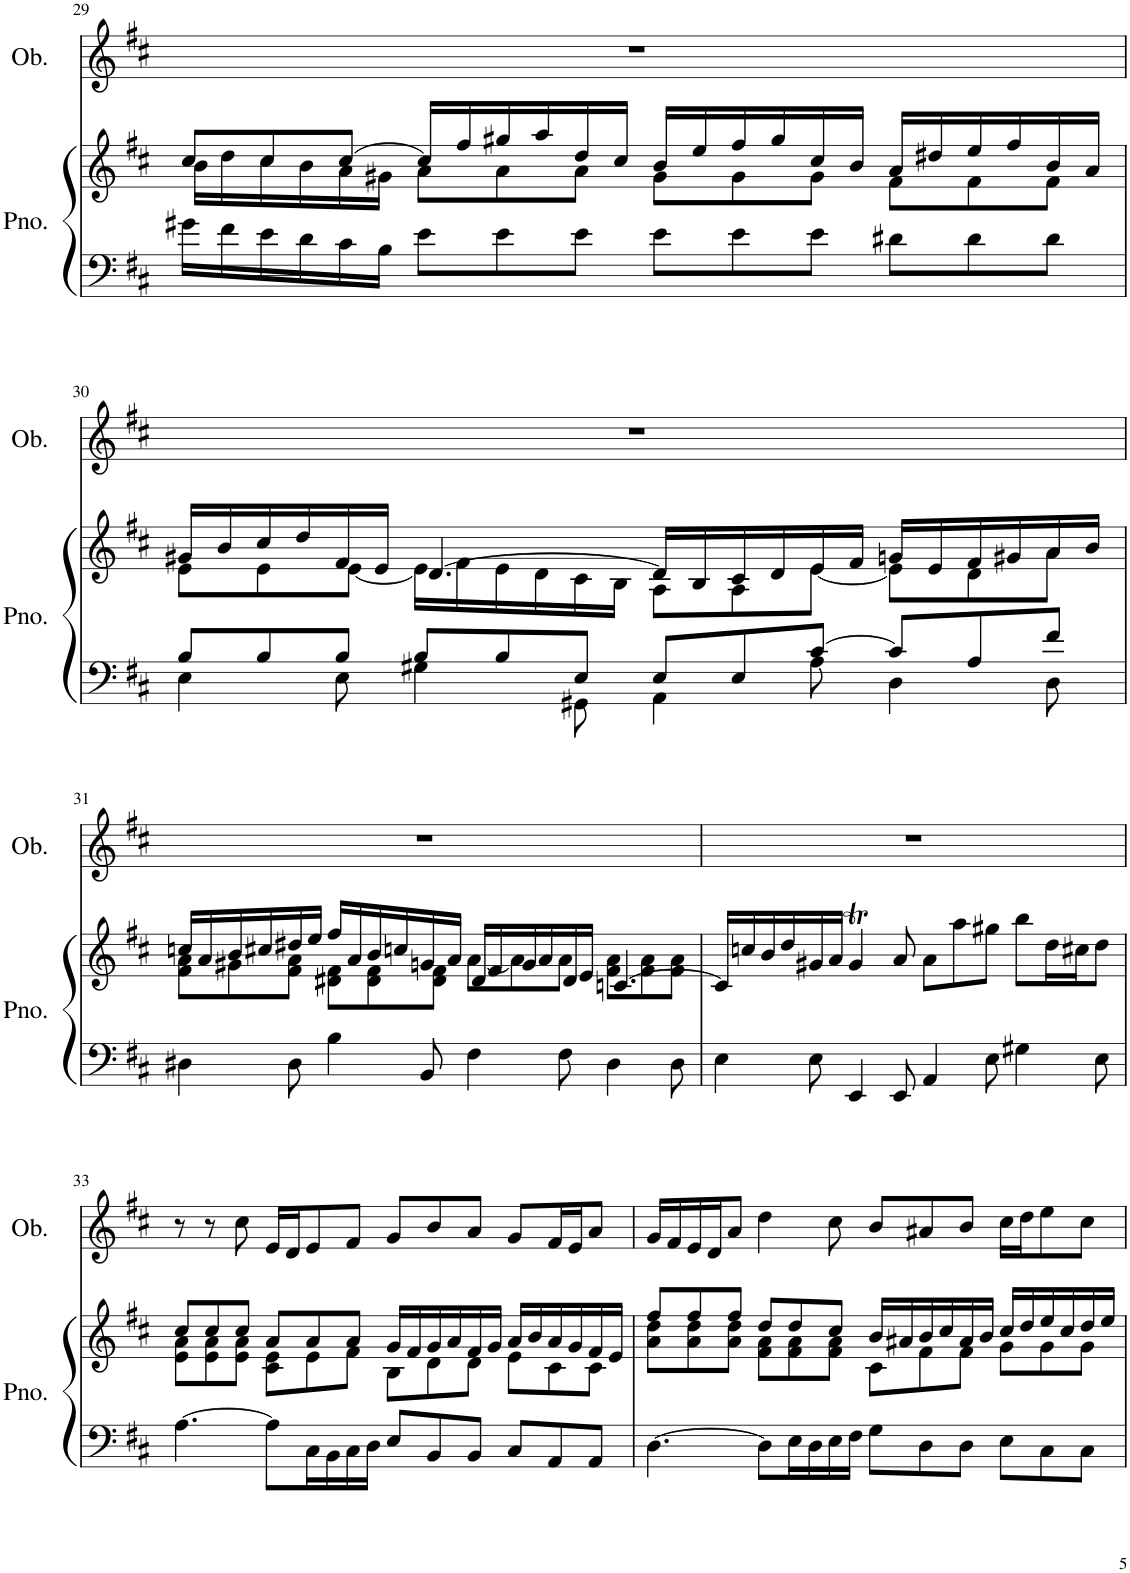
**kern	**kern	**kern
*part2	*part2	*part1
*staff3	*staff2	*staff1
*I"Piano	*	*I"Oboe
*I'Pno.	*	*I'Ob.
!!LO:PB:g=z
*clefF4	*clefG2	*clefG2
*k[f#c#]	*k[f#c#]	*k[f#c#]
*M12/8	*M12/8	*M12/8
=29	=29	=29
*	*^	*
16g#X\LL	8cc#/L	16b\LL	1.r
16f#\	.	16dd\	.
16e\	8cc#/	16cc#\	.
16d\	.	16b\	.
16c#\	[8cc#/J	16a\	.
16B\JJ	.	16g#X\JJ	.
8e\L	16cc#/LL]	8a\L	.
.	16ff#/	.	.
8e\	16gg#X/	8a\	.
.	16aa/	.	.
8e\J	16dd/	8a\J	.
.	16cc#/JJ	.	.
8e\L	16b/LL	8g#\L	.
.	16ee/	.	.
8e\	16ff#/	8g#\	.
.	16gg#/	.	.
8e\J	16cc#/	8g#\J	.
.	16b/JJ	.	.
8d#X\L	16a/LL	8f#\L	.
.	16dd#X/	.	.
8d#\	16ee/	8f#\	.
.	16ff#/	.	.
8d#\J	16b/	8f#\J	.
.	16a/JJ	.	.
!!LO:LB:g=z
=30	=30	=30	=30
*^	*	*	*
8B/L	4E\	16g#X/LL	8e\L	1.r
.	.	16b/	.	.
8B/	.	16cc#/	8e\	.
.	.	16dd/	.	.
8B/J	8E\	16f#/	[8e\J	.
.	.	16e/JJ	.	.
8B/L	4G#X\	[4.d/	16e\LL]	.
.	.	.	16f#\	.
8B/	.	.	16e\	.
.	.	.	16d\	.
8E/J	8GG#X\	.	16c#\	.
.	.	.	16B\JJ	.
8E/L	4AA\	16d/LL]	8A\L	.
.	.	16B/	.	.
8E/	.	16c#/	8A\	.
.	.	16d/	.	.
[8c#/J	8A\	16e/	[8e\J	.
.	.	16f#/JJ	.	.
8c#/L]	4D\	16gn/LL	8e\L]	.
.	.	16e/	.	.
8A/	.	16f#/	8d\	.
.	.	16g#X/	.	.
8f#/J	8D\	16a/	8a\J	.
.	.	16b/JJ	.	.
*v	*v	*	*	*
!!LO:LB:g=z
=31	=31	=31	=31
4D#X\	16ccn/LL	8f#\ 8a\L	1.r
.	16a/	.	.
.	16b/	8g#X\	.
.	16cc#X/	.	.
8D#\	16dd#X/	8f#\ 8a\J	.
.	16ee/JJ	.	.
4B\	16ff#/LL	8d#X\ 8f#\L	.
.	16a/	.	.
.	16b/	8d#\ 8f#\	.
.	16ccn/	.	.
8BB/	16gn/	8d#\ 8f#\J	.
.	16a/JJ	.	.
4F#\	16d#/LL	[8a\L	.
.	16f#/	.	.
.	16g/	8a\]	.
.	16a/	.	.
8F#\	16d#/	8a\J	.
.	16e/JJ	.	.
4D#\	[4.cn/	8f#\ 8a\L	.
.	.	8f#\ 8a\	.
8D#\	.	8f#\ 8a\J	.
*	*v	*v	*
=32	=32	=32
4E\	16c/LL]	1.r
.	16ccn/	.
.	16b/	.
.	16dd/	.
8E\	16g#X/	.
.	16a/JJ	.
4EE/	4g#t/	.
8EE/	8a/	.
4AA/	8a\L	.
.	8aa\	.
8E\	8gg#X\J	.
4G#X\	8bb\L	.
.	16dd\L	.
.	16cc#X\J	.
8E\	8dd\J	.
!!LO:LB:g=z
=33	=33	=33
*	*^	*
[4.A\	8cc#/L	8e\ 8a\L	8r
.	8cc#/	8e\ 8a\	8r
.	8cc#/J	8e\ 8a\J	8cc#\
8A\L]	8a/L	8c#\ 8e\L	16e/LL
.	.	.	16d/J
16C#\L	8a/	8e\	8e/
16BB\	.	.	.
16C#\	8a/J	8f#\J	8f#/J
16D\JJ	.	.	.
8E/L	16g/LL	8B\L	8g/L
.	16f#/	.	.
8BB/	16g/	8d\	8b/
.	16a/	.	.
8BB/J	16f#/	8d\J	8a/J
.	16g/JJ	.	.
8C#/L	16a/LL	8e\L	8g/L
.	16b/	.	.
8AA/	16a/	8c#\	16f#/L
.	16g/	.	16e/J
8AA/J	16f#/	8c#\J	8a/J
.	16e/JJ	.	.
=34	=34	=34	=34
[4.D\	8ff#/L	8a\ 8dd\L	16g/LL
.	.	.	16f#/
.	8ff#/	8a\ 8dd\	16e/
.	.	.	16d/J
.	8ff#/J	8a\ 8dd\J	8a/J
8D\L]	8dd/L	8f#\ 8a\L	4dd\
16E\L	8dd/	8f#\ 8a\	.
16D\	.	.	.
16E\	8cc#/J	8f#\ 8a\J	8cc#\
16F#\JJ	.	.	.
8G\L	16b/LL	8c#\L	8b/L
.	16a#X/	.	.
8D\	16b/	8f#\	8a#X/
.	16cc#/	.	.
8D\J	16a#/	8f#\J	8b/J
.	16b/JJ	.	.
8E\L	16cc#/LL	8g\L	16cc#\LL
.	16dd/	.	16dd\J
8C#\	16ee/	8g\	8ee\
.	16cc#/	.	.
8C#\J	16dd/	8g\J	8cc#\J
.	16ee/JJ	.	.
*	*v	*v	*
=	=	=
*-	*-	*-
